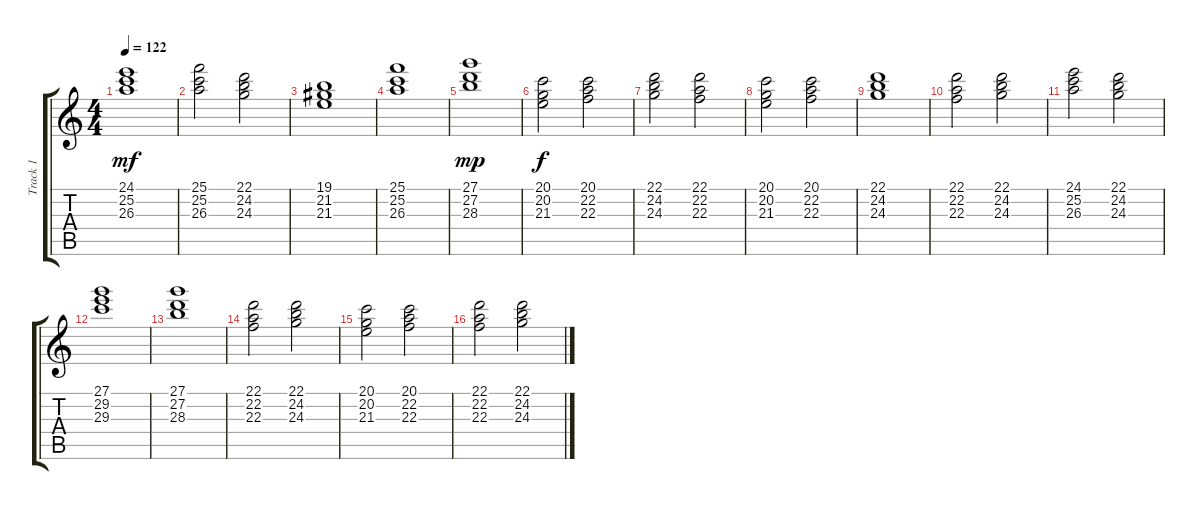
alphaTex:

\track ("Track 1" "Track 1") {instrument stringensemble1}
\staff {score tabs}
\tuning (E4 B3 G3 D3 A2 E2) {hide}
\ts (4 4)
\tempo 122
\clef g2
\ks c
(24.1 25.2 26.3).1{dy mf} |
(25.1 25.2 26.3).2 (22.1 24.2 24.3).2 |
(19.1 21.2 21.3).1 |
(25.1 25.2 26.3).1 |
(27.1 27.2 28.3).1{dy mp} |
(20.1 20.2 21.3).2{dy f} (20.1 22.2 22.3).2 |
(22.1 24.2 24.3).2 (22.1 22.2 22.3).2 |
(20.1 20.2 21.3).2 (20.1 22.2 22.3).2 |
(22.1 24.2 24.3).1 |
(22.1 22.2 22.3).2 (22.1 24.2 24.3).2 |
(24.1 25.2 26.3).2 (22.1 24.2 24.3).2 |
(27.1 29.2 29.3).1 |
(27.1 27.2 28.3).1 |
(22.1 22.2 22.3).2 (22.1 24.2 24.3).2 |
(20.1 20.2 21.3).2 (20.1 22.2 22.3).2 |
(22.1 22.2 22.3).2 (22.1 24.2 24.3).2
